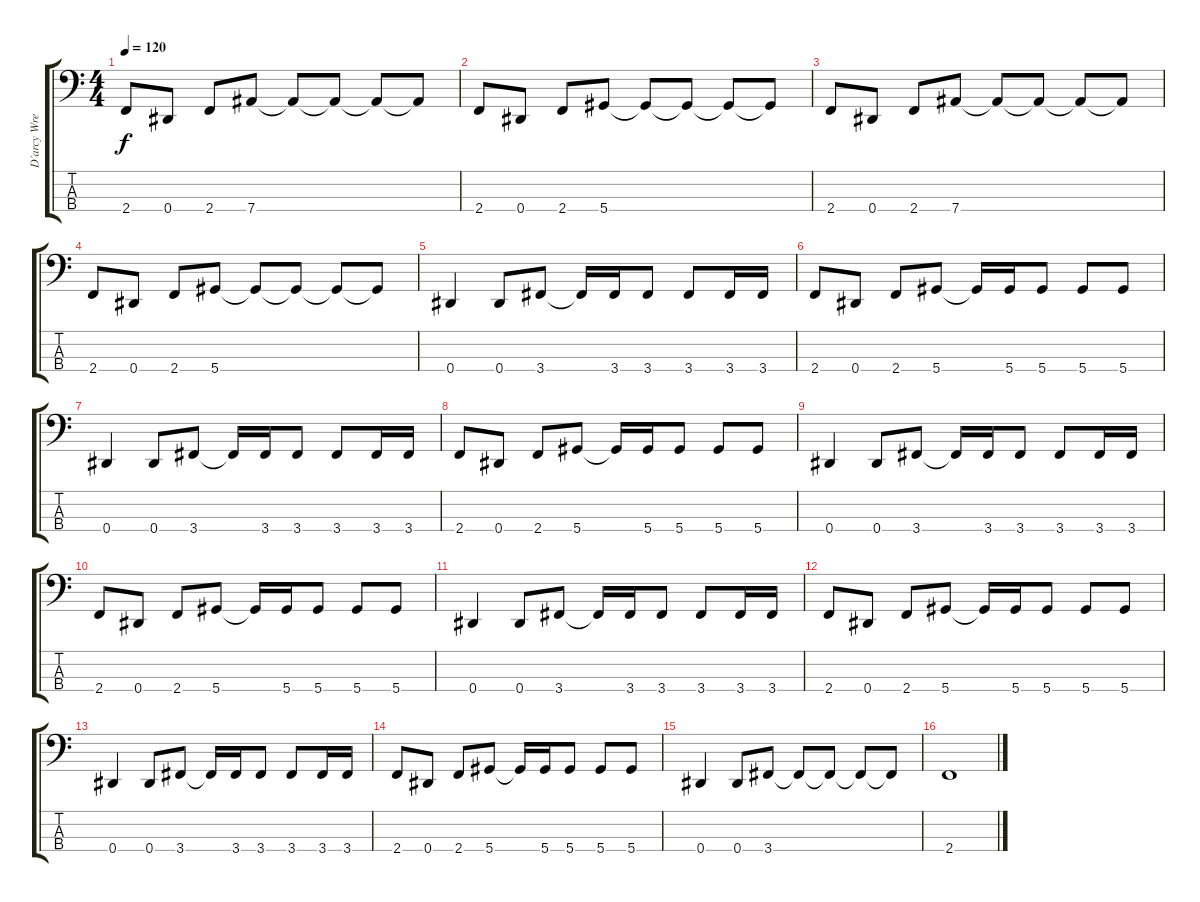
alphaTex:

\track ("D´arcy Wretzky" "D´arcy Wre") {instrument electricbasspick}
\staff {score tabs}
\tuning (Gb2 Db2 Ab1 Eb1) {hide}
\ts (4 4)
\tempo 120
\clef f4
\ks c
2.4.8{dy f} 0.4.8 2.4.8 7.4.8 7.4{t}.8 7.4{t}.8 7.4{t}.8 7.4{t}.8 |
2.4.8 0.4.8 2.4.8 5.4.8 5.4{t}.8 5.4{t}.8 5.4{t}.8 5.4{t}.8 |
2.4.8 0.4.8 2.4.8 7.4.8 7.4{t}.8 7.4{t}.8 7.4{t}.8 7.4{t}.8 |
2.4.8 0.4.8 2.4.8 5.4.8 5.4{t}.8 5.4{t}.8 5.4{t}.8 5.4{t}.8 |
0.4.4 0.4.8 3.4.8 3.4{t}.16 3.4.16 3.4.8 3.4.8 3.4.16 3.4.16 |
2.4.8 0.4.8 2.4.8 5.4.8 5.4{t}.16 5.4.16 5.4.8 5.4.8 5.4.8 |
0.4.4 0.4.8 3.4.8 3.4{t}.16 3.4.16 3.4.8 3.4.8 3.4.16 3.4.16 |
2.4.8 0.4.8 2.4.8 5.4.8 5.4{t}.16 5.4.16 5.4.8 5.4.8 5.4.8 |
0.4.4 0.4.8 3.4.8 3.4{t}.16 3.4.16 3.4.8 3.4.8 3.4.16 3.4.16 |
2.4.8 0.4.8 2.4.8 5.4.8 5.4{t}.16 5.4.16 5.4.8 5.4.8 5.4.8 |
0.4.4 0.4.8 3.4.8 3.4{t}.16 3.4.16 3.4.8 3.4.8 3.4.16 3.4.16 |
2.4.8 0.4.8 2.4.8 5.4.8 5.4{t}.16 5.4.16 5.4.8 5.4.8 5.4.8 |
0.4.4 0.4.8 3.4.8 3.4{t}.16 3.4.16 3.4.8 3.4.8 3.4.16 3.4.16 |
2.4.8 0.4.8 2.4.8 5.4.8 5.4{t}.16 5.4.16 5.4.8 5.4.8 5.4.8 |
0.4.4 0.4.8 3.4.8 3.4{t}.8 3.4{t}.8 3.4{t}.8 3.4{t}.8 |
2.4.1
